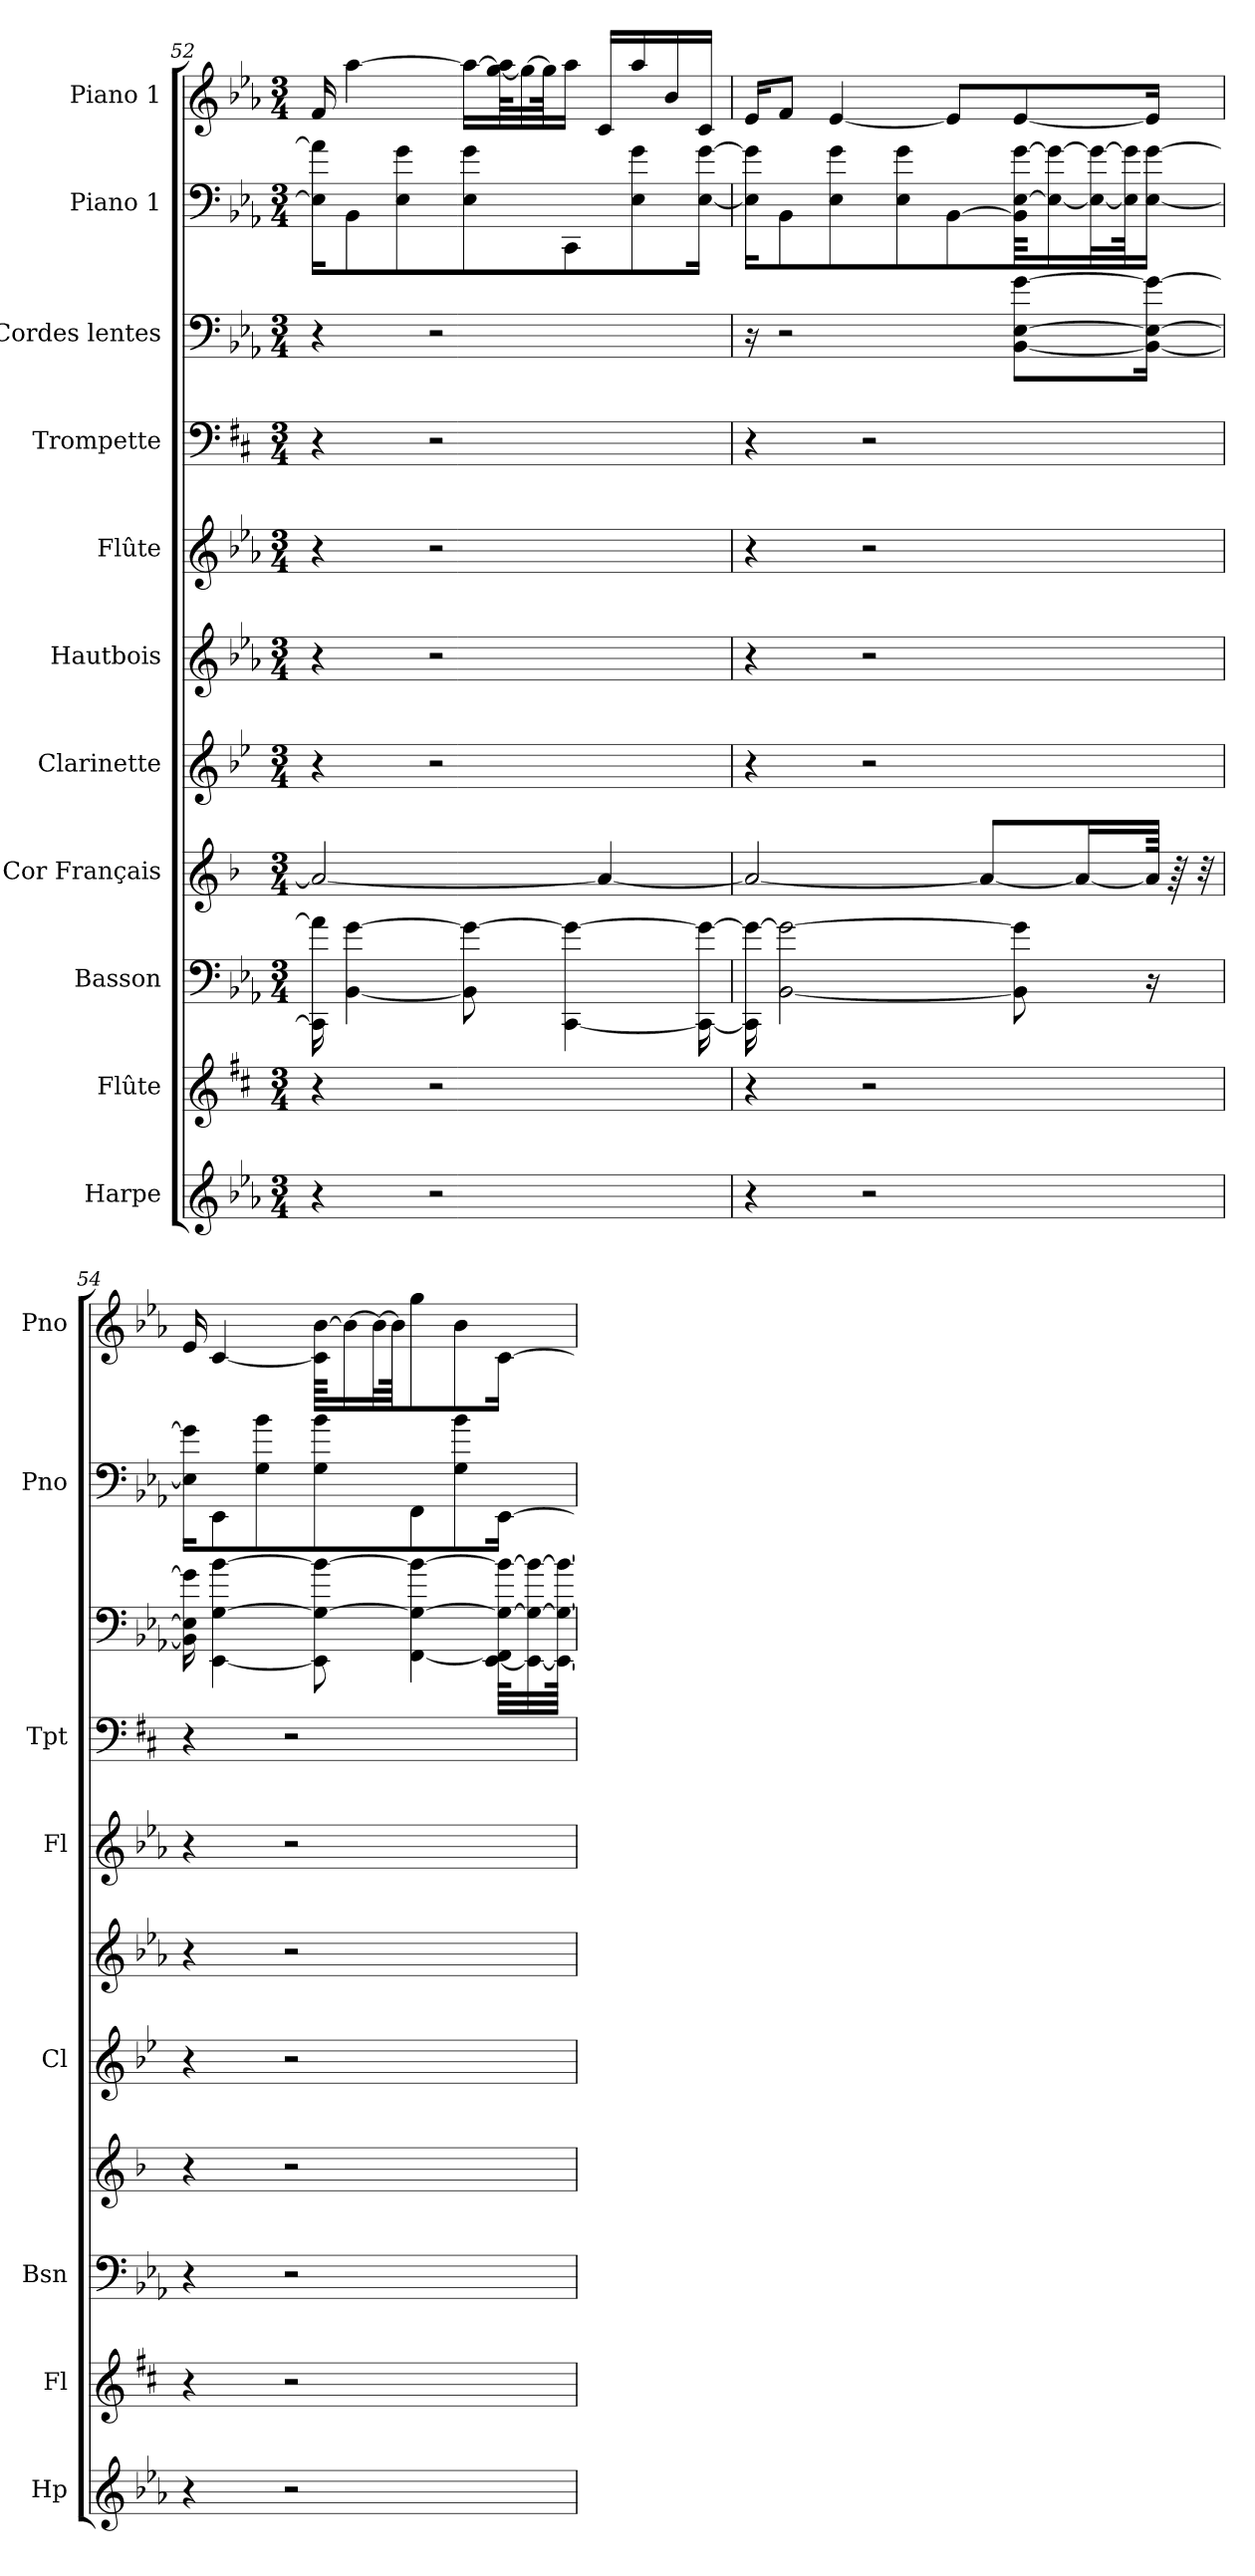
**kern	**kern	**kern	**kern	**kern	**kern	**kern	**kern	**kern	**kern	**kern
*part11	*part10	*part9	*part8	*part7	*part6	*part5	*part4	*part3	*part2	*part1
*staff11	*staff10	*staff9	*staff8	*staff7	*staff6	*staff5	*staff4	*staff3	*staff2	*staff1
*I"Harpe	*I"Flûte	*I"Basson	*I"Cor Français	*I"Clarinette	*I"Hautbois	*I"Flûte	*I"Trompette	*I"Cordes lentes	*I"Piano 1	*I"Piano 1
*I'Hp	*I'Fl	*I'Bsn	*	*I'Cl	*	*I'Fl	*I'Tpt	*	*I'Pno	*I'Pno
*clefG2	*clefG2	*clefF4	*clefG2	*clefG2	*clefG2	*clefG2	*clefF4	*clefF4	*clefF4	*clefG2
*	*	*	*ITrd4c7	*ITrd1c2	*	*	*ITrd1c2	*	*	*
*k[b-e-a-]	*k[f#c#]	*k[b-e-a-]	*k[b-e-]	*k[b-e-a-d-]	*k[b-e-a-]	*k[b-e-a-]	*k[]	*k[b-e-a-]	*k[b-e-a-]	*k[b-e-a-]
*E-:	*D:	*E-:	*B-:	*A-:	*E-:	*E-:	*C:	*E-:	*E-:	*E-:
*M3/4	*M3/4	*M3/4	*M3/4	*M3/4	*M3/4	*M3/4	*M3/4	*M3/4	*M3/4	*M3/4
=52	=52	=52	=52	=52	=52	=52	=52	=52	=52	=52
4r	4r	16CC\] 16a-\]	2d/_	4r	4r	4r	4r	4r	16E-\] 16a-\]KL	16f/
.	.	[4BB-\ [4g\	.	.	.	.	.	.	8BB-\	[4aa-\
.	.	.	.	.	.	.	.	.	8E-\ 8g\	.
2r	2r	.	.	2r	2r	2r	2r	2r	.	.
.	.	8BB-\] 8g\_	.	.	.	.	.	.	8E-\ 8g\	16aa-\LL_
.	.	.	.	.	.	.	.	.	.	[64gg\ 64aa-\]KL
.	.	.	.	.	.	.	.	.	.	32gg\_
.	.	.	.	.	.	.	.	.	.	64gg\JK]
.	.	[4CC\ 4g\_	.	.	.	.	.	.	8CC\	16aa-\JJ
.	.	.	4d/_	.	.	.	.	.	.	16c/LL
.	.	.	.	.	.	.	.	.	8E-\ 8g\	16aa-/
.	.	.	.	.	.	.	.	.	.	16b-/
.	.	16CC\_ 16g\_	.	.	.	.	.	.	[16E-\ [16g\Jk	16c/JJ
!!LO:PB:g=z
=53	=53	=53	=53	=53	=53	=53	=53	=53	=53	=53
4r	4r	16CC\] 16g\_	2d/_	4r	4r	4r	4r	16r	16E-\] 16g\]KL	16e-/KL
.	.	[2BB-\ 2g\_	.	.	.	.	.	2r	8BB-\	8f/J
.	.	.	.	.	.	.	.	.	8E-\ 8g\	[4e-/
2r	2r	.	.	2r	2r	2r	2r	.	.	.
.	.	.	.	.	.	.	.	.	8E-\ 8g\	.
.	.	.	.	.	.	.	.	.	[8BB-\	8e-/L]
.	.	.	8d/L_	.	.	.	.	.	.	.
.	.	8BB-\] 8g\]	.	.	.	.	.	[8BB-\ [8E-\ [8g\L	64BB-\] [64E-\ [64g\KKL	[8e-/
.	.	.	.	.	.	.	.	.	16E-\_ 16g\_	.
.	.	.	16d/L_	.	.	.	.	.	.	.
.	.	.	.	.	.	.	.	.	32E-\_ 32g\_L	.
.	.	.	.	.	.	.	.	.	64E-\] 64g\]JK	.
.	.	16r	64d/JJkk]	.	.	.	.	16BB-\_ 16E-\_ 16g\_Jk	[16E-\ [16g\JJ	16e-/Jk]
.	.	.	64r	.	.	.	.	.	.	.
.	.	.	32r	.	.	.	.	.	.	.
=54	=54	=54	=54	=54	=54	=54	=54	=54	=54	=54
4r	4r	4r	4r	4r	4r	4r	4r	16BB-\] 16E-\] 16g\]	16E-\] 16g\]KL	16e-/
.	.	.	.	.	.	.	.	[4EE-\ [4G\ [4b-\	8EE-\	[4c/
.	.	.	.	.	.	.	.	.	8G\ 8b-\	.
2r	2r	2r	2r	2r	2r	2r	2r	.	.	.
.	.	.	.	.	.	.	.	8EE-\] 8G\_ 8b-\_	8G\ 8b-\	64c\] [64b-\KKLL
.	.	.	.	.	.	.	.	.	.	16b-\_
.	.	.	.	.	.	.	.	.	.	32b-\L_
.	.	.	.	.	.	.	.	.	.	64b-\JJK]
.	.	.	.	.	.	.	.	[4FF\ 4G\_ 4b-\_	8FF\	8gg\
.	.	.	.	.	.	.	.	.	8G\ 8b-\	8b-\
.	.	.	.	.	.	.	.	[64EE-\ 64FF\] 64G\_ 64b-\_KLLL	[16EE-\Jk	[16c\Jk
.	.	.	.	.	.	.	.	32EE-\_ 32G\_ 32b-\_	.	.
.	.	.	.	.	.	.	.	64EE-\_ 64G\_ 64b-\_JJJk	.	.
=	=	=	=	=	=	=	=	=	=	=
*-	*-	*-	*-	*-	*-	*-	*-	*-	*-	*-
